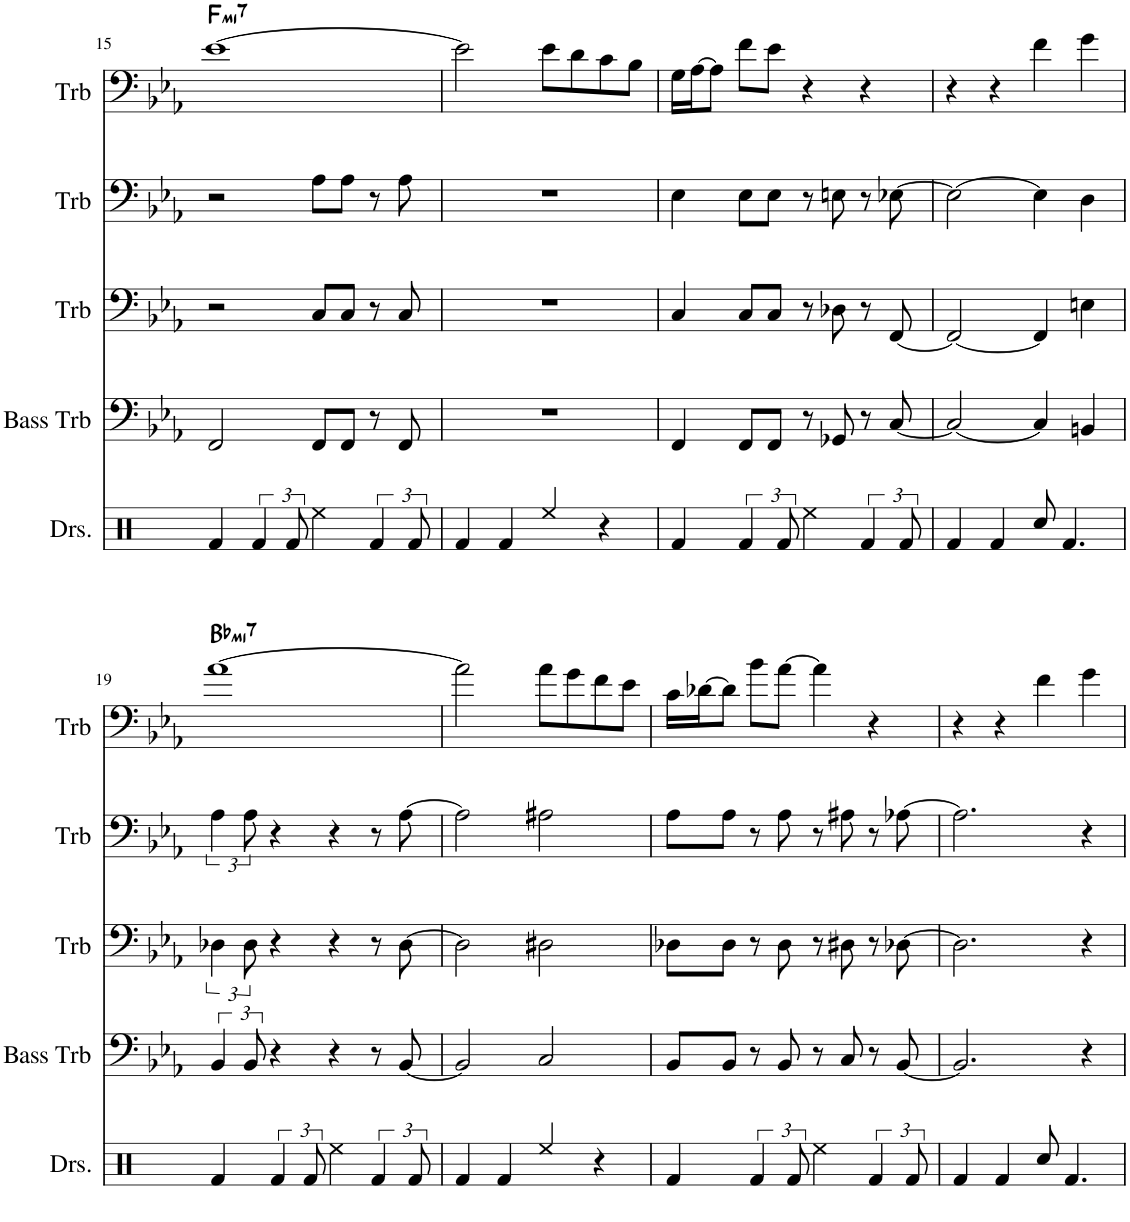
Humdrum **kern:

**kern	**kern	**kern	**kern	**kern	**harte
*part5	*part4	*part3	*part2	*part1	*part1
*staff5	*staff4	*staff3	*staff2	*staff1	*
*I"Drums	*I"Bass Trb	*I"Trb	*I"Trb	*I"Trb	*
*I'Drs.	*I'Bass Trb	*I'Trb	*I'Trb	*I'Trb	*
!!LO:PB:g=z
*clefX	*clefF4	*clefF4	*clefF4	*clefF4	*
*k[b-e-a-]	*k[b-e-a-]	*k[b-e-a-]	*k[b-e-a-]	*k[b-e-a-]	*
*M4/4	*M4/4	*M4/4	*M4/4	*M4/4	*
=15	=15	=15	=15	=15	=15
!	!	!	!	!	!LO:H:kt=mi7
4Rf/	2FF/	2r	2r	[1e-	F:min7
6Rf/	.	.	.	.	.
12Rf/	.	.	.	.	.
4Ree\	8FF/L	8C/L	8A-\L	.	.
.	8FF/J	8C/J	8A-\J	.	.
6Rf/	8r	8r	8r	.	.
.	8FF/	8C/	8A-\	.	.
12Rf/	.	.	.	.	.
=16	=16	=16	=16	=16	=16
4Rf/	1r	1r	1r	2e-\]	.
4Rf/	.	.	.	.	.
4Ree/	.	.	.	8e-\L	.
.	.	.	.	8d\	.
4r	.	.	.	8c\	.
.	.	.	.	8B-\J	.
=17	=17	=17	=17	=17	=17
4Rf/	4FF/	4C/	4E-\	16G\LL	.
.	.	.	.	[16A-\J	.
.	.	.	.	8A-\J]	.
6Rf/	8FF/L	8C/L	8E-\L	8f\L	.
.	8FF/J	8C/J	8E-\J	8e-\J	.
12Rf/	.	.	.	.	.
4Ree\	8r	8r	8r	4r	.
.	8GG-X/	8D-X\	8En\	.	.
6Rf/	8r	8r	8r	4r	.
.	[8C/	[8FF/	[8E-X\	.	.
12Rf/	.	.	.	.	.
=18	=18	=18	=18	=18	=18
4Rf/	2C/_	2FF/_	2E-\_	4r	.
4Rf/	.	.	.	4r	.
8Rcc/	4C/]	4FF/]	4E-\]	4f\	.
4.Rf/	.	.	.	.	.
.	4BBn/	4En\	4D\	4g\	.
!!LO:LB:g=z
=19	=19	=19	=19	=19	=19
!	!	!	!	!	!LO:H:kt=mi7
4Rf/	6BB-/	6D-X\	6A-\	[1a-	Bb:min7
.	12BB-/	12D-\	12A-\	.	.
6Rf/	4r	4r	4r	.	.
12Rf/	.	.	.	.	.
4Ree\	4r	4r	4r	.	.
6Rf/	8r	8r	8r	.	.
.	[8BB-/	[8D-\	[8A-\	.	.
12Rf/	.	.	.	.	.
=20	=20	=20	=20	=20	=20
4Rf/	2BB-/]	2D-\]	2A-\]	2a-\]	.
4Rf/	.	.	.	.	.
4Ree/	2C/	2D#X\	2A#X\	8a-\L	.
.	.	.	.	8g\	.
4r	.	.	.	8f\	.
.	.	.	.	8e-\J	.
=21	=21	=21	=21	=21	=21
4Rf/	8BB-/L	8D-X\L	8A-\L	16c\LL	.
.	.	.	.	[16d-X\J	.
.	8BB-/J	8D-\J	8A-\J	8d-\J]	.
6Rf/	8r	8r	8r	8b-\L	.
.	8BB-/	8D-\	8A-\	[8a-\J	.
12Rf/	.	.	.	.	.
4Ree\	8r	8r	8r	4a-\]	.
.	8C/	8D#X\	8A#X\	.	.
6Rf/	8r	8r	8r	4r	.
.	[8BB-/	[8D-X\	[8A-X\	.	.
12Rf/	.	.	.	.	.
=22	=22	=22	=22	=22	=22
4Rf/	2.BB-/]	2.D-\]	2.A-\]	4r	.
4Rf/	.	.	.	4r	.
8Rcc/	.	.	.	4f\	.
4.Rf/	.	.	.	.	.
.	4r	4r	4r	4g\	.
=	=	=	=	=	=
*-	*-	*-	*-	*-	*-
